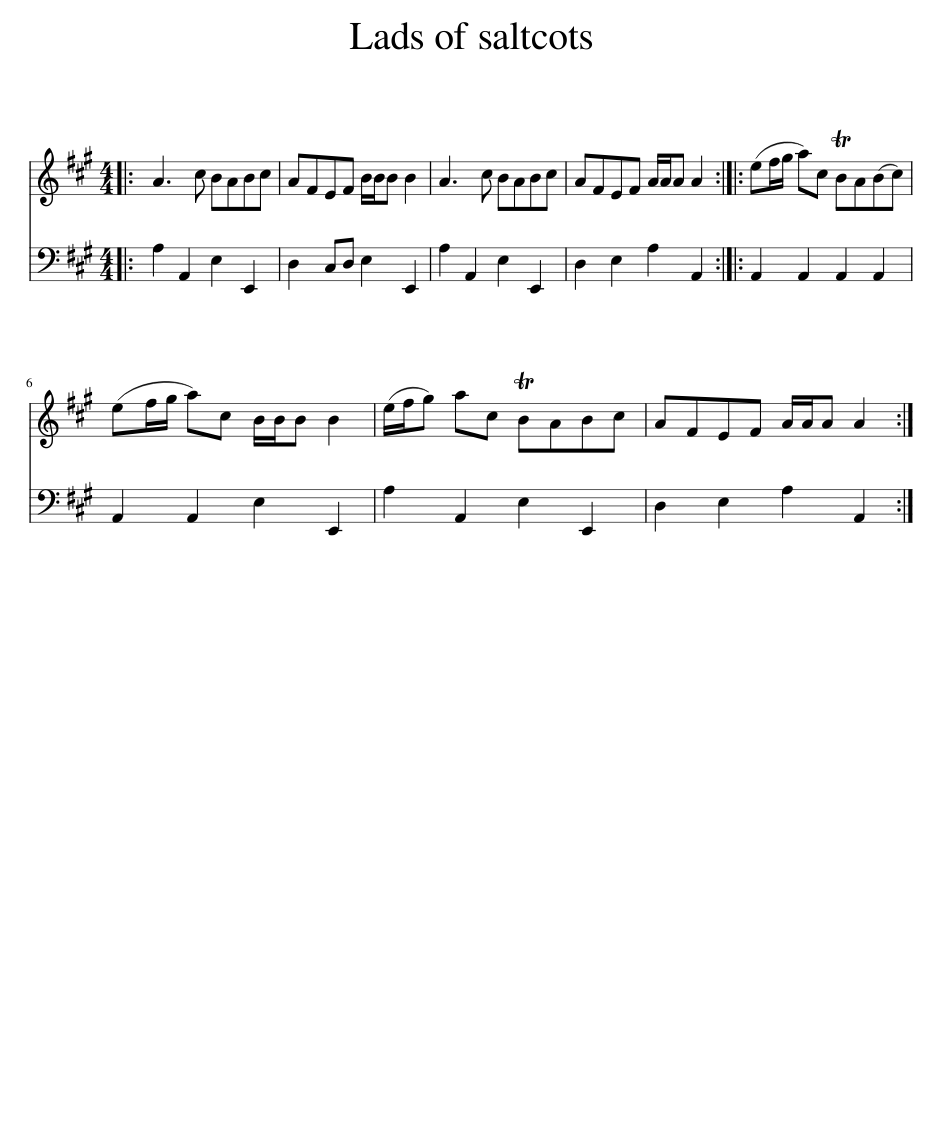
X:1
%%score 1 2
L:1/8
M:4/4
I:linebreak $
K:A
V:1 treble
V:2 bass
V:1
|: A3 c BABc | AFEF B/B/B B2 | A3 c BABc | AFEF A/A/A A2 :: (ef/g/ a)c TBA(Bc) |$ %5
 (ef/g/ a)c B/B/B B2 | (e/f/g) ac TBABc | AFEF A/A/A A2 :| %8
V:2
|: A,2 A,,2 E,2 E,,2 | D,2 C,D, E,2 E,,2 | A,2 A,,2 E,2 E,,2 | D,2 E,2 A,2 A,,2 :: A,,2 A,,2 A,,2 A,,2 |$ %5
 A,,2 A,,2 E,2 E,,2 | A,2 A,,2 E,2 E,,2 | D,2 E,2 A,2 A,,2 :| %8
